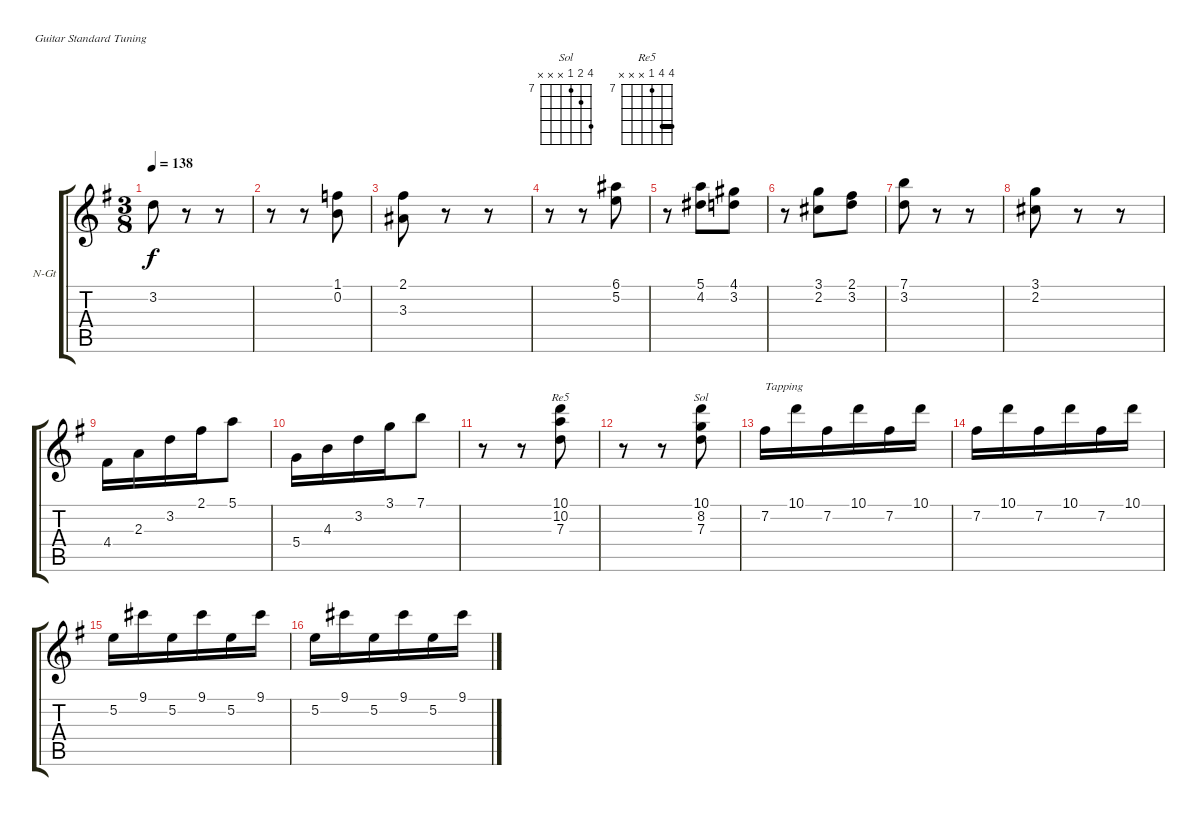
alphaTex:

\bracketExtendMode groupsimilarinstruments
\firstSystemTrackNameOrientation horizontal
\otherSystemsTrackNameOrientation horizontal
\track ("Acoustic guitar 1" "N-Gt") {instrument acousticguitarnylon}
\staff {score tabs}
\tuning (E4 B3 G3 D3 A2 E2)
\chord ("Sol" 10 8 7 x x x) {firstfret 7 showfingering false}
\chord ("Re5" 10 10 7 x x x) {firstfret 7 showfingering false barre 10}
\ts (3 8)
\tempo 138
\clef g2
\ks g
3.2.8{dy f} r.8 r.8 |
r.8 r.8 (1.1 0.2).8 |
(2.1 3.3).8 r.8 r.8 |
r.8 r.8 (6.1 5.2).8 |
r.8 (5.1 4.2).8 (4.1 3.2).8 |
r.8 (3.1 2.2).8 (2.1 3.2).8 |
(7.1 3.2).8 r.8 r.8 |
(3.1 2.2).8 r.8 r.8 |
4.4.16 2.3.16 3.2.16 2.1.16 5.1.8 |
5.4.16 4.3.16 3.2.16 3.1.16 7.1.8 |
r.8 r.8 (10.1 10.2 7.3).8{ch "Re5"} |
r.8 r.8 (10.1 8.2 7.3).8{ch "Sol"} |
7.2.16{txt "Tapping"} 10.1.16 7.2.16 10.1.16 7.2.16 10.1.16 |
7.2.16 10.1.16 7.2.16 10.1.16 7.2.16 10.1.16 |
5.2.16 9.1.16 5.2.16 9.1.16 5.2.16 9.1.16 |
5.2.16 9.1.16 5.2.16 9.1.16 5.2.16 9.1.16
